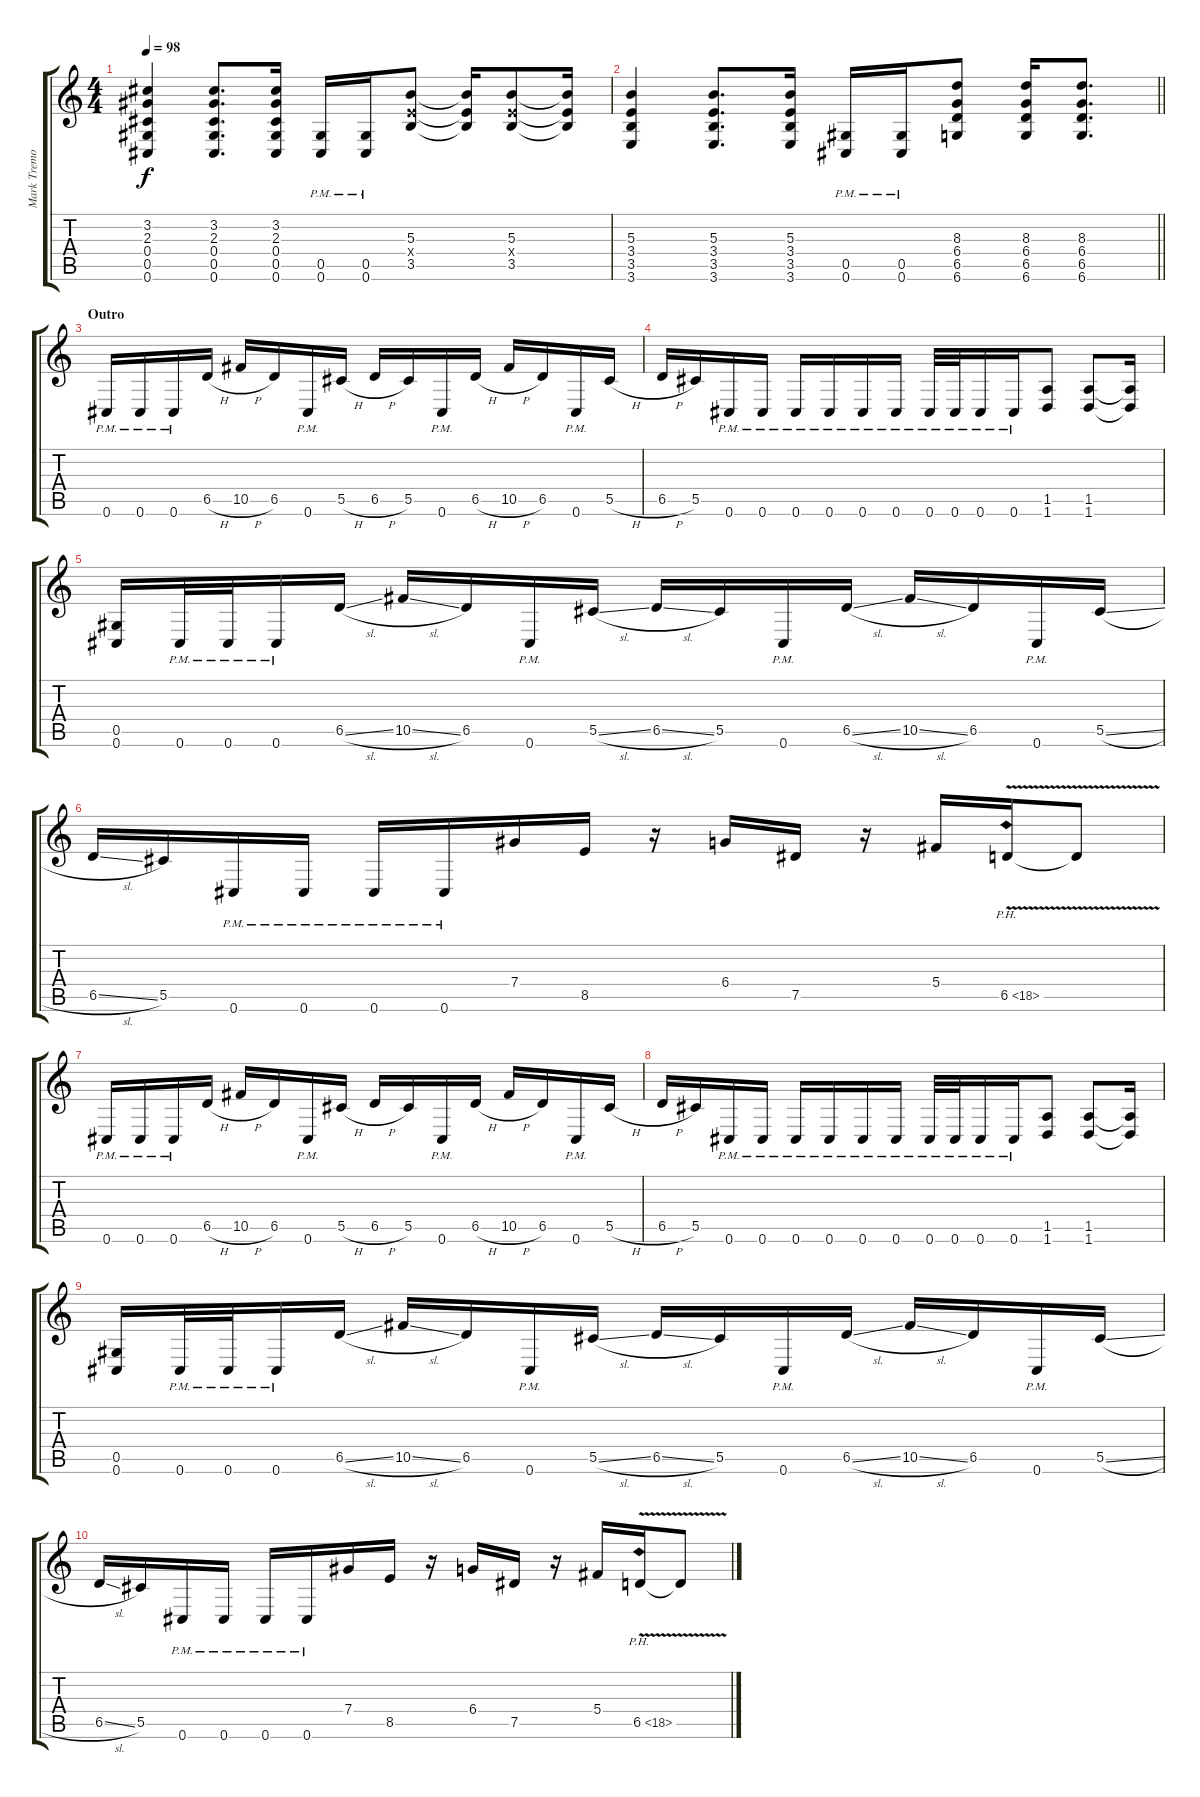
\track ("Mark Tremonti" "Mark Tremo") {instrument distortionguitar}
\staff {score tabs}
\tuning (Eb4 Bb3 Gb3 Db3 Ab2 Db2) {hide}
\ts (4 4)
\tempo 98
\clef g2
\ks c
(3.2 2.3 0.4 0.5 0.6).4{dy f} (3.2 2.3 0.4 0.5 0.6).8{d} (3.2 2.3 0.4 0.5 0.6).16 (0.5{pm} 0.6{pm}).16 (0.5{pm} 0.6{pm}).16 (5.3 3.4{x} 3.5).8 (5.3{t} 3.4{t} 3.5{t}).16 (5.3 3.4{x} 3.5).8 (5.3{t} 3.4{t} 3.5{t}).16 |
\barLineRight lightlight
(5.3 3.4 3.5 3.6).4 (5.3 3.4 3.5 3.6).8{d} (5.3 3.4 3.5 3.6).16 (0.5{pm} 0.6{pm}).16 (0.5{pm} 0.6{pm}).16 (8.3 6.4 6.5 6.6).8 (8.3 6.4 6.5 6.6).16 (8.3 6.4 6.5 6.6).8{d} |
\section ("" "Outro")
0.6{pm}.16 0.6{pm}.16 0.6{pm}.16 6.5{h}.16 10.5{h}.16 6.5.16 0.6{pm}.16 5.5{h}.16 6.5{h}.16 5.5.16 0.6{pm}.16 6.5{h}.16 10.5{h}.16 6.5.16 0.6{pm}.16 5.5{h}.16 |
6.5{h}.16 5.5.16 0.6{pm}.16 0.6{pm}.16 0.6{pm}.16 0.6{pm}.16 0.6{pm}.16 0.6{pm}.16 0.6{pm}.32 0.6{pm}.32 0.6{pm}.16 0.6{pm}.16 (1.5 1.6).8 (1.5 1.6).8 (1.5{t} 1.6{t}).16 |
(0.5 0.6).16 0.6{pm}.32 0.6{pm}.32 0.6{pm}.16 6.5{sl}.16 10.5{sl}.16 6.5.16 0.6{pm}.16 5.5{sl}.16 6.5{sl}.16 5.5.16 0.6{pm}.16 6.5{sl}.16 10.5{sl}.16 6.5.16 0.6{pm}.16 5.5{sl}.16 |
6.5{sl}.16 5.5.16 0.6{pm}.16 0.6{pm}.16 0.6{pm}.16 0.6{pm}.16 7.4.16 8.5.16 r.16 6.4.16 7.5.16 r.16 5.4.16 6.5{ph 12 v}.16 6.5{t}.8 |
0.6{pm}.16 0.6{pm}.16 0.6{pm}.16 6.5{h}.16 10.5{h}.16 6.5.16 0.6{pm}.16 5.5{h}.16 6.5{h}.16 5.5.16 0.6{pm}.16 6.5{h}.16 10.5{h}.16 6.5.16 0.6{pm}.16 5.5{h}.16 |
6.5{h}.16 5.5.16 0.6{pm}.16 0.6{pm}.16 0.6{pm}.16 0.6{pm}.16 0.6{pm}.16 0.6{pm}.16 0.6{pm}.32 0.6{pm}.32 0.6{pm}.16 0.6{pm}.16 (1.5 1.6).8 (1.5 1.6).8 (1.5{t} 1.6{t}).16 |
(0.5 0.6).16 0.6{pm}.32 0.6{pm}.32 0.6{pm}.16 6.5{sl}.16 10.5{sl}.16 6.5.16 0.6{pm}.16 5.5{sl}.16 6.5{sl}.16 5.5.16 0.6{pm}.16 6.5{sl}.16 10.5{sl}.16 6.5.16 0.6{pm}.16 5.5{sl}.16 |
6.5{sl}.16 5.5.16 0.6{pm}.16 0.6{pm}.16 0.6{pm}.16 0.6{pm}.16 7.4.16 8.5.16 r.16 6.4.16 7.5.16 r.16 5.4.16 6.5{ph 12 v}.16 6.5{t}.8
